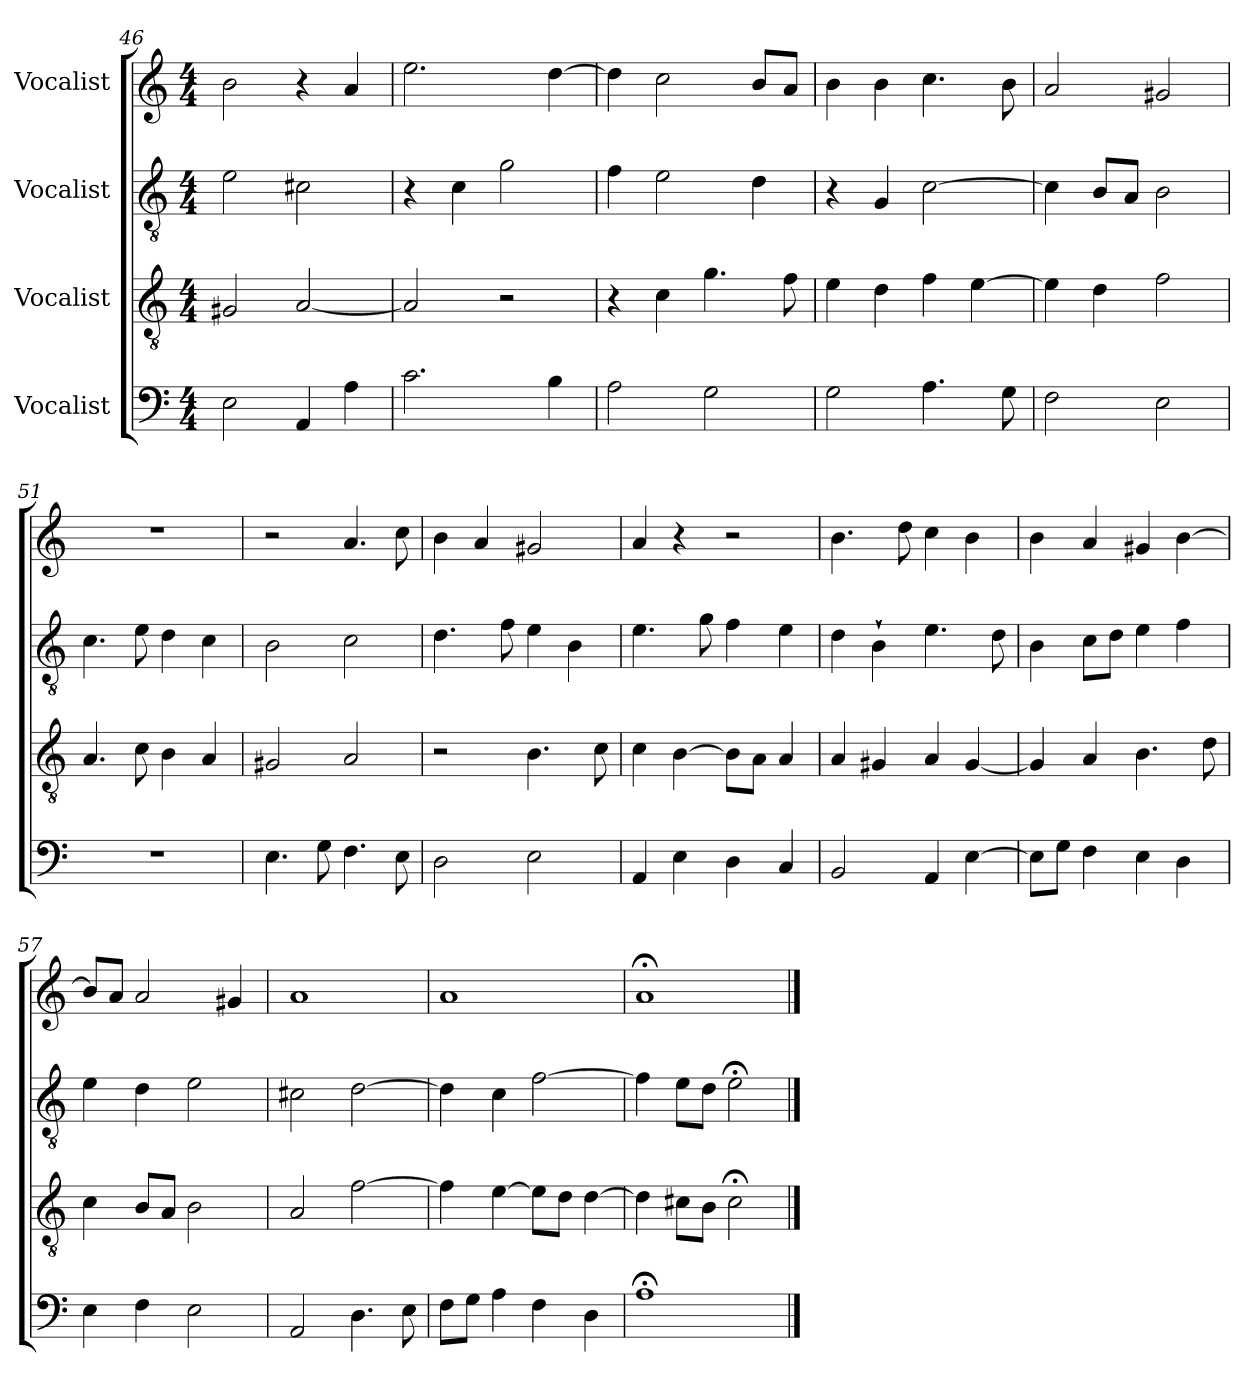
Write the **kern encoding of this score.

**kern	**kern	**kern	**kern
*part4	*part3	*part2	*part1
*staff4	*staff3	*staff2	*staff1
*I"Vocalist	*I"Vocalist	*I"Vocalist	*I"Vocalist
*clefF4	*clefGv2	*clefGv2	*clefG2
*k[]	*k[]	*k[]	*k[]
*M4/4	*M4/4	*M4/4	*M4/4
=46	=46	=46	=46
2E\	2G#X/	2e\	2b\
4AA/	[2A/	2c#X\	4r
4A\	.	.	4a/
=47	=47	=47	=47
2.c\	2A/]	4r	2.ee\
.	.	4c\	.
.	2r	2g\	.
4B\	.	.	[4dd\
=48	=48	=48	=48
2A\	4r	4f\	4dd\]
.	4c\	2e\	2cc\
2G\	4.g\	.	.
.	.	4d\	8b/L
.	8f\	.	8a/J
=49	=49	=49	=49
2G\	4e\	4r	4b\
.	4d\	4G/	4b\
4.A\	4f\	[2c\	4.cc\
.	[4e\	.	.
8G\	.	.	8b\
=50	=50	=50	=50
2F\	4e\]	4c\]	2a/
.	4d\	8B/L	.
.	.	8A/J	.
2E\	2f\	2B\	2g#X/
=51	=51	=51	=51
1r	4.A/	4.c\	1r
.	8c\	8e\	.
.	4B\	4d\	.
.	4A/	4c\	.
=52	=52	=52	=52
4.E\	2G#X/	2B\	2r
8G\	.	.	.
4.F\	2A/	2c\	4.a/
8E\	.	.	8cc\
=53	=53	=53	=53
2D\	2r	4.d\	4b\
.	.	.	4a/
.	.	8f\	.
2E\	4.B\	4e\	2g#X/
.	.	4B\	.
.	8c\	.	.
=54	=54	=54	=54
4AA/	4c\	4.e\	4a/
4E\	[4B\	.	4r
.	.	8g\	.
4D\	8B\L]	4f\	2r
.	8A\J	.	.
4C/	4A/	4e\	.
=55	=55	=55	=55
2BB/	4A/	4d\	4.b\
.	4G#X/	4B`\	.
.	.	.	8dd\
4AA/	4A/	4.e\	4cc\
[4E\	[4G#/	.	4b\
.	.	8d\	.
=56	=56	=56	=56
8E\L]	4G#/]	4B\	4b\
8G\J	.	.	.
4F\	4A/	8c\L	4a/
.	.	8d\J	.
4E\	4.B\	4e\	4g#X/
4D\	.	4f\	[4b\
.	8d\	.	.
=57	=57	=57	=57
4E\	4c\	4e\	8b/L]
.	.	.	8a/J
4F\	8B/L	4d\	2a/
.	8A/J	.	.
2E\	2B\	2e\	.
.	.	.	4g#X/
=58	=58	=58	=58
2AA/	2A/	2c#X\	1a
4.D\	[2f\	[2d\	.
8E\	.	.	.
=59	=59	=59	=59
8F\L	4f\]	4d\]	1a
8G\J	.	.	.
4A\	[4e\	4c\	.
4F\	8e\L]	[2f\	.
.	8d\J	.	.
4D\	[4d\	.	.
=60	=60	=60	=60
1A;<	4d\]	4f\]	1a;<
.	8c#X\L	8e\L	.
.	8B\J	8d\J	.
.	2c#;<\	2e;<\	.
==	==	==	==
*-	*-	*-	*-
